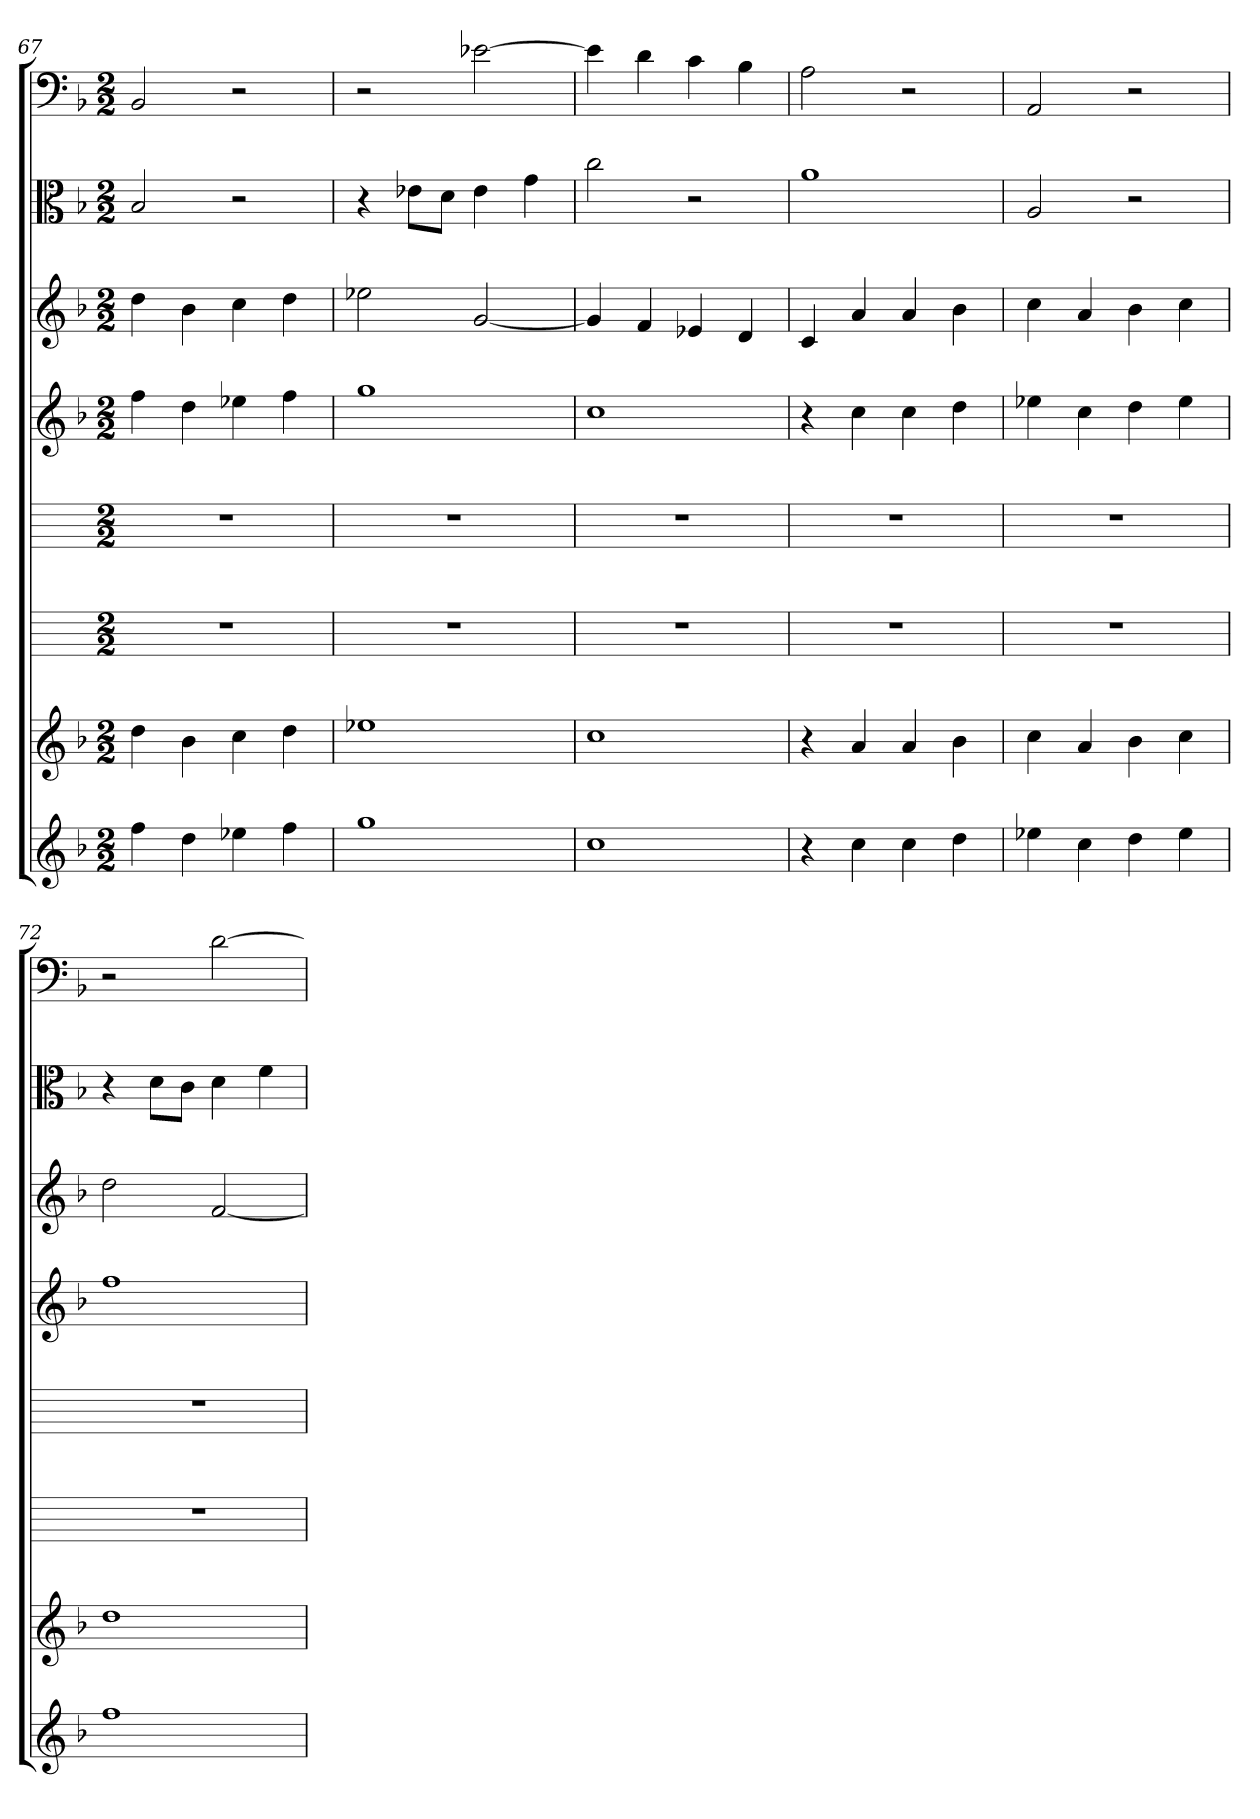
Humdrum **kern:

**kern	**kern	**kern	**kern	**kern	**kern	**kern	**kern
*part8	*part7	*part6	*part5	*part4	*part3	*part2	*part1
*staff8	*staff7	*staff6	*staff5	*staff4	*staff3	*staff2	*staff1
*	*	*	*	*	*	*clefC3	*clefF4
*k[b-]	*k[b-]	*k[]	*k[]	*k[b-]	*k[b-]	*k[b-]	*k[b-]
*F:	*F:	*	*	*F:	*F:	*F:	*F:
*M2/2	*M2/2	*M2/2	*M2/2	*M2/2	*M2/2	*M2/2	*M2/2
=67	=67	=67	=67	=67	=67	=67	=67
4ff	4dd	1r	1r	4ff	4dd	2B-	2BB-
4dd	4b-	.	.	4dd	4b-	.	.
4ee-X	4cc	.	.	4ee-X	4cc	2r	2r
4ff	4dd	.	.	4ff	4dd	.	.
=68	=68	=68	=68	=68	=68	=68	=68
1gg	1ee-X	1r	1r	1gg	2ee-X	4r	2r
.	.	.	.	.	.	8e-X\L	.
.	.	.	.	.	.	8d\J	.
.	.	.	.	.	[2g	4e-	[2e-X
.	.	.	.	.	.	4g	.
=69	=69	=69	=69	=69	=69	=69	=69
1cc	1cc	1r	1r	1cc	4g]	2cc	4e-]
.	.	.	.	.	4f	.	4d
.	.	.	.	.	4e-X	2r	4c
.	.	.	.	.	4d	.	4B-
=70	=70	=70	=70	=70	=70	=70	=70
4r	4r	1r	1r	4r	4c	1a	2A
4cc	4a	.	.	4cc	4a	.	.
4cc	4a	.	.	4cc	4a	.	2r
4dd	4b-	.	.	4dd	4b-	.	.
=71	=71	=71	=71	=71	=71	=71	=71
4ee-X	4cc	1r	1r	4ee-X	4cc	2A	2AA
4cc	4a	.	.	4cc	4a	.	.
4dd	4b-	.	.	4dd	4b-	2r	2r
4ee-	4cc	.	.	4ee-	4cc	.	.
=72	=72	=72	=72	=72	=72	=72	=72
1ff	1dd	1r	1r	1ff	2dd	4r	2r
.	.	.	.	.	.	8d\L	.
.	.	.	.	.	.	8c\J	.
.	.	.	.	.	[2f	4d	[2d
.	.	.	.	.	.	4f	.
=	=	=	=	=	=	=	=
*-	*-	*-	*-	*-	*-	*-	*-
